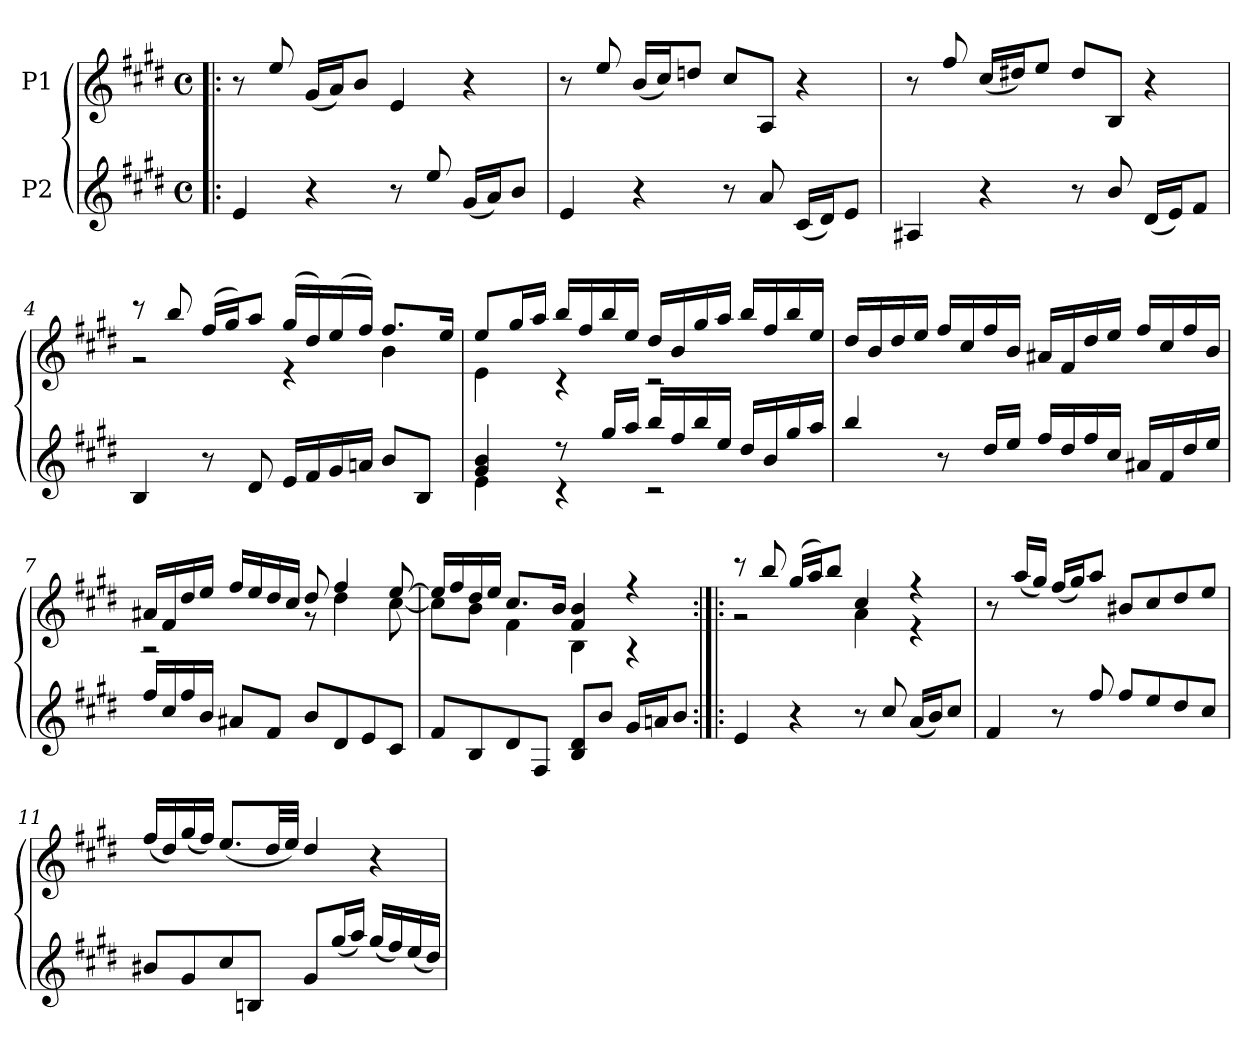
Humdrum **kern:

**kern	**kern
*part2	*part1
*staff2	*staff1
*I"P2	*I"P1
!!LO:PB:g=z
*clefG2	*clefG2
*ITrd7c12	*ITrd7c12
*k[f#c#g#d#]	*k[f#c#g#d#]
*E:	*E:
*M4/4	*M4/4
*met(c)	*met(c)
*MM50	*MM50
=1!|:	=1!|:
4Ei/	8r
.	8ei/
4r	(16G#i/LL
.	16Ai/J)
.	8Bi/J
8r	4Ei/
8ei/	.
(16G#i/LL	4r
16Ai/J)	.
8Bi/J	.
=2	=2
4Ei/	8r
.	8ei/
4r	(16Bi/LL
.	16c#i/J)
.	8dni/J
8r	8c#i/L
8Ai/	8AAi/J
(16C#i/LL	4r
16D#i/J)	.
8Ei/J	.
=3	=3
4AA#Xi/	8r
.	8f#i/
4r	(16c#i/LL
.	16d#Xi/J)
.	8ei/J
8r	8d#i/L
8Bi/	8BBi/J
(16D#i/LL	4r
16Ei/J)	.
8F#i/J	.
!!LO:LB:g=z
=4	=4
*	*^
4BBi/	8r	2r
.	8bi/	.
8r	(16f#i/LL	.
.	16g#i/J)	.
8D#i/	8ai/J	.
16Ei/LL	(16g#i/LL	4r
16F#i/	16d#i/)	.
16G#i/	(16ei/	.
16Ani/JJ	16f#i/JJ)	.
8Bi/L	8.f#i/L	4Bi\
8BBi/J	.	.
.	16ei/Jk	.
=5	=5	=5
*^	*	*
4G#i/ 4Bi	4Ei\	8ei/L	4Ei\
.	.	16g#i/L	.
.	.	16ai/JJ	.
8r	4r	16bi/LL	4r
.	.	16f#i/	.
16g#i/LL	.	16bi/	.
16ai/JJ	.	16ei/JJ	.
16bi/LL	2r	16d#i/LL	2r
16f#i/	.	16Bi/	.
16bi/	.	16g#i/	.
16ei/JJ	.	16ai/JJ	.
16d#i/LL	.	16bi/LL	.
16Bi/	.	16f#i/	.
16g#i/	.	16bi/	.
16ai/JJ	.	16ei/JJ	.
*v	*v	*	*
*	*v	*v
!!LO:LB:g=z
=6	=6
4bi/	16d#i/LL
.	16Bi/
.	16d#i/
.	16ei/JJ
8r	16f#i/LL
.	16c#i/
16d#i/LL	16f#i/
16ei/JJ	16Bi/JJ
16f#i/LL	16A#Xi/LL
16d#i/	16F#i/
16f#i/	16d#i/
16c#i/JJ	16ei/JJ
16A#Xi/LL	16f#i/LL
16F#i/	16c#i/
16d#i/	16f#i/
16ei/JJ	16Bi/JJ
=7	=7
*	*^
16f#i/LL	16A#Xi/LL	2r
16c#i/	16F#i/	.
16f#i/	16d#i/	.
16Bi/JJ	16ei/JJ	.
8A#Xi/L	16f#i/LL	.
.	16ei/	.
8F#i/J	16d#i/	.
.	16c#i/JJ	.
8Bi/L	8d#i/	8r
8D#i/	4f#i/	4d#i\
8Ei/	.	.
8C#i/J	[8ei/	[8c#i\
!!LO:LB:g=z	!!
=8	=8	=8
8F#i/L	16ei/LL]	8c#i\L]
.	16f#i/	.
8BBi/	16d#i/	8Bi\J
.	16ei/JJ	.
8D#i/	8.c#i/L	4F#i\
8FF#i/J	.	.
.	16Bi/Jk	.
8BBi/ 8D#iL	4F#i/ 4Bi	4BBi\
8Bi/J	.	.
16G#i/LL	4r	4r
16Ani/J	.	.
8Bi/J	.	.
=9:|!|:	=9:|!|:	=9:|!|:
4Ei/	8r	2r
.	8bi/	.
4r	(16g#i/LL	.
.	16ai/J)	.
.	8bi/J	.
8r	4c#i/	4Ai\
8c#i/	.	.
(16Ai/LL	4r	4r
16Bi/J)	.	.
8c#i/J	.	.
*	*v	*v
=10	=10
4F#i/	8r
.	(16ai/LL
.	16g#i/JJ)
8r	(16f#i/LL
.	16g#i/J)
8f#i/	8ai/J
8f#i/L	8B#Xi/L
8ei/	8c#i/
8d#i/	8d#i/
8c#i/J	8ei/J
!!LO:PB:g=z
=11	=11
8B#Xi/L	(16f#i/LL
.	16d#i/)
8G#i/	(16g#i/
.	16f#i/JJ)
8c#i/	(8.ei/L
8BBni/J	.
.	32d#i/LL
.	32ei/JJJ)
8G#i/L	4d#i/
(16g#i/L	.
16ai/JJ)	.
(16g#i/LL	4r
16f#i/)	.
(16ei/	.
16d#i/JJ)	.
=	=
*-	*-
